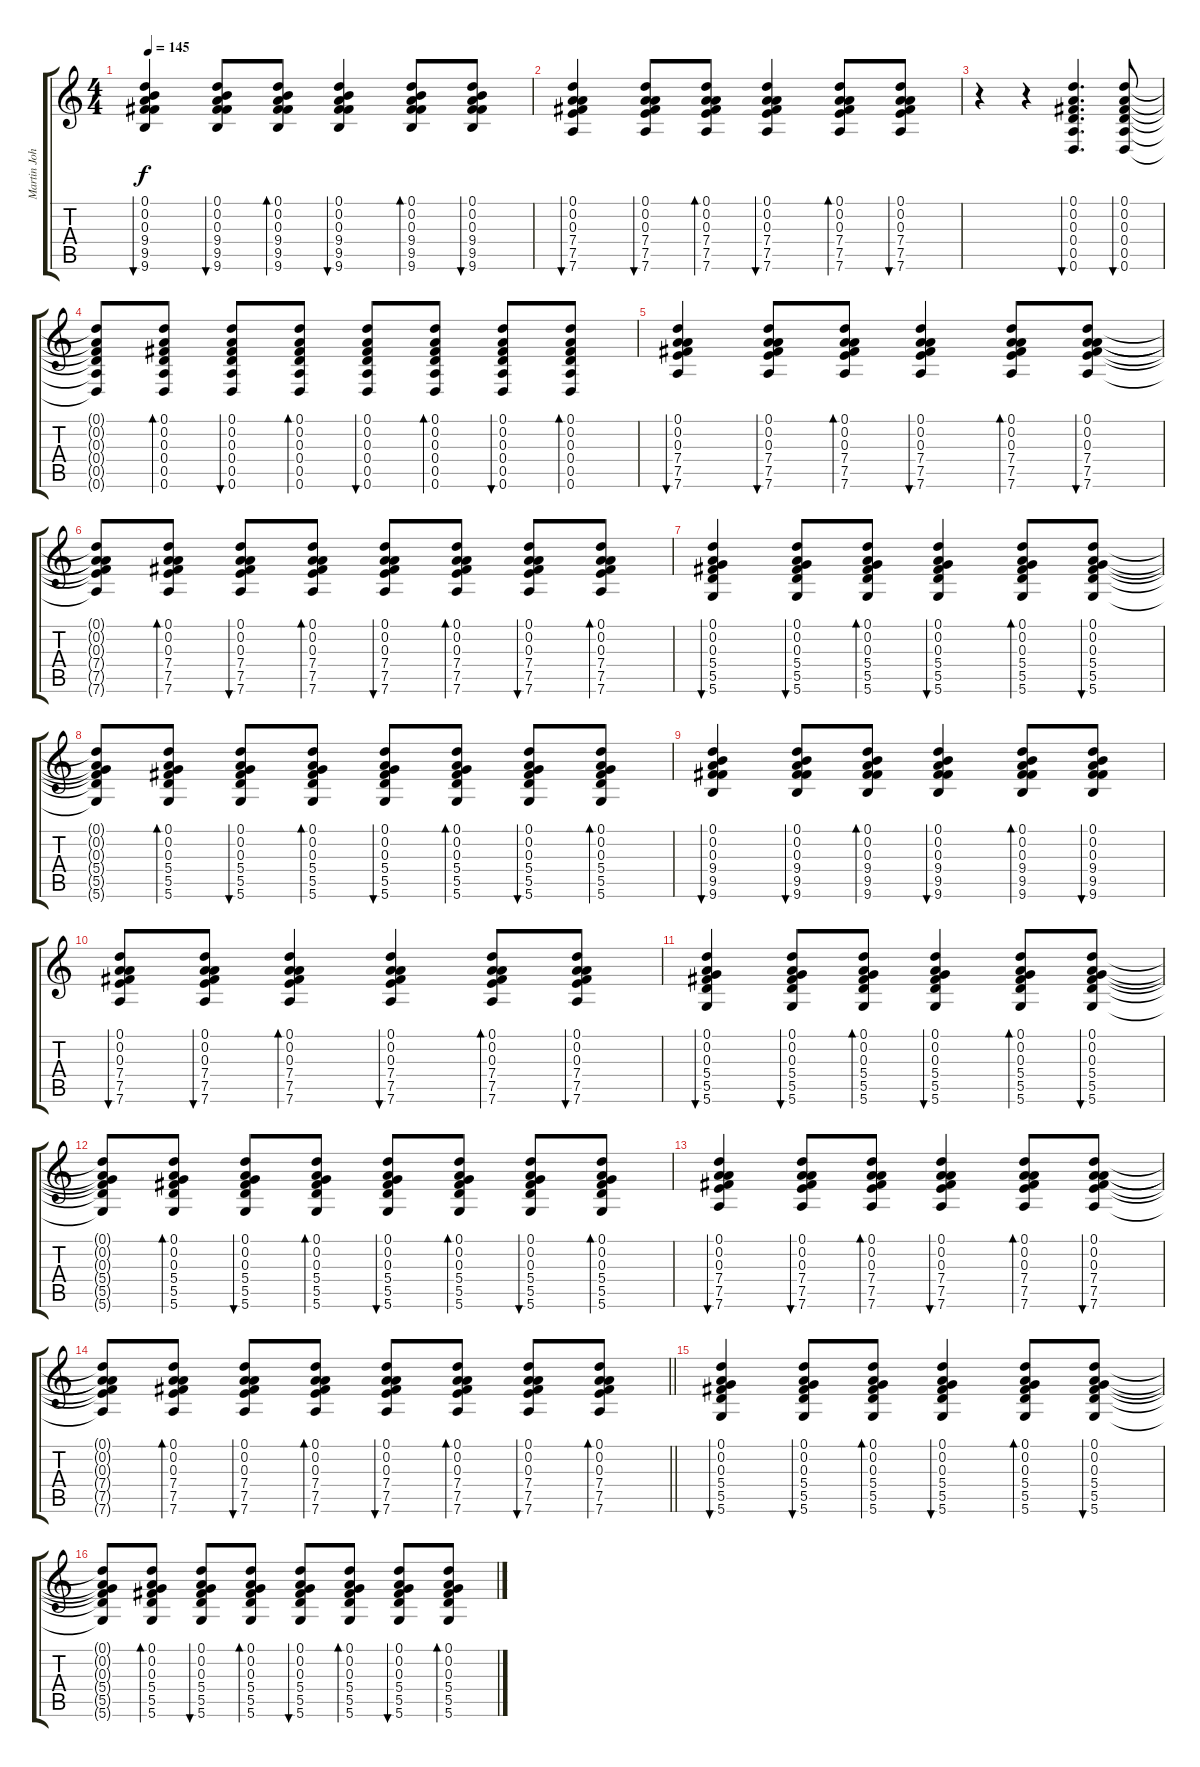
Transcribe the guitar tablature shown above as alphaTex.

\track ("Martin Johnson (Rhythm Guitar)" "Martin Joh") {instrument acousticguitarsteel}
\staff {score tabs}
\tuning (D4 A3 Gb3 D3 A2 D2) {hide}
\ts (4 4)
\tempo 145
\clef g2
\ks c
(0.1 0.2 0.3 9.4 9.5 9.6).4{bu 240 dy f} (0.1 0.2 0.3 9.4 9.5 9.6).8{bu 60} (0.1 0.2 0.3 9.4 9.5 9.6).8{bd 60} (0.1 0.2 0.3 9.4 9.5 9.6).4{bu 60} (0.1 0.2 0.3 9.4 9.5 9.6).8{bd 60} (0.1 0.2 0.3 9.4 9.5 9.6).8{bu 60} |
(0.1 0.2 0.3 7.4 7.5 7.6).4{bu 240} (0.1 0.2 0.3 7.4 7.5 7.6).8{bu 60} (0.1 0.2 0.3 7.4 7.5 7.6).8{bd 60} (0.1 0.2 0.3 7.4 7.5 7.6).4{bu 60} (0.1 0.2 0.3 7.4 7.5 7.6).8{bd 60} (0.1 0.2 0.3 7.4 7.5 7.6).8{bu 60} |
r.4 r.4 (0.1 0.2 0.3 0.4 0.5 0.6).4{d bu 60} (0.1 0.2 0.3 0.4 0.5 0.6).8{bu 60} |
(0.1{t} 0.2{t} 0.3{t} 0.4{t} 0.5{t} 0.6{t}).8 (0.1 0.2 0.3 0.4 0.5 0.6).8{bd 60} (0.1 0.2 0.3 0.4 0.5 0.6).8{bu 60} (0.1 0.2 0.3 0.4 0.5 0.6).8{bd 60} (0.1 0.2 0.3 0.4 0.5 0.6).8{bu 60} (0.1 0.2 0.3 0.4 0.5 0.6).8{bd 60} (0.1 0.2 0.3 0.4 0.5 0.6).8{bu 60} (0.1 0.2 0.3 0.4 0.5 0.6).8{bd 60} |
(0.1 0.2 0.3 7.4 7.5 7.6).4{bu 240} (0.1 0.2 0.3 7.4 7.5 7.6).8{bu 60} (0.1 0.2 0.3 7.4 7.5 7.6).8{bd 60} (0.1 0.2 0.3 7.4 7.5 7.6).4{bu 60} (0.1 0.2 0.3 7.4 7.5 7.6).8{bd 60} (0.1 0.2 0.3 7.4 7.5 7.6).8{bu 60} |
(0.1{t} 0.2{t} 0.3{t} 7.4{t} 7.5{t} 7.6{t}).8 (0.1 0.2 0.3 7.4 7.5 7.6).8{bd 60} (0.1 0.2 0.3 7.4 7.5 7.6).8{bu 60} (0.1 0.2 0.3 7.4 7.5 7.6).8{bd 60} (0.1 0.2 0.3 7.4 7.5 7.6).8{bu 60} (0.1 0.2 0.3 7.4 7.5 7.6).8{bd 60} (0.1 0.2 0.3 7.4 7.5 7.6).8{bu 60} (0.1 0.2 0.3 7.4 7.5 7.6).8{bd 60} |
(0.1 0.2 0.3 5.4 5.5 5.6).4{bu 240} (0.1 0.2 0.3 5.4 5.5 5.6).8{bu 60} (0.1 0.2 0.3 5.4 5.5 5.6).8{bd 60} (0.1 0.2 0.3 5.4 5.5 5.6).4{bu 60} (0.1 0.2 0.3 5.4 5.5 5.6).8{bd 60} (0.1 0.2 0.3 5.4 5.5 5.6).8{bu 60} |
(0.1{t} 0.2{t} 0.3{t} 5.4{t} 5.5{t} 5.6{t}).8 (0.1 0.2 0.3 5.4 5.5 5.6).8{bd 60} (0.1 0.2 0.3 5.4 5.5 5.6).8{bu 60} (0.1 0.2 0.3 5.4 5.5 5.6).8{bd 60} (0.1 0.2 0.3 5.4 5.5 5.6).8{bu 60} (0.1 0.2 0.3 5.4 5.5 5.6).8{bd 60} (0.1 0.2 0.3 5.4 5.5 5.6).8{bu 60} (0.1 0.2 0.3 5.4 5.5 5.6).8{bd 60} |
(0.1 0.2 0.3 9.4 9.5 9.6).4{bu 240} (0.1 0.2 0.3 9.4 9.5 9.6).8{bu 60} (0.1 0.2 0.3 9.4 9.5 9.6).8{bd 60} (0.1 0.2 0.3 9.4 9.5 9.6).4{bu 60} (0.1 0.2 0.3 9.4 9.5 9.6).8{bd 60} (0.1 0.2 0.3 9.4 9.5 9.6).8{bu 60} |
(0.1 0.2 0.3 7.4 7.5 7.6).8{bu 240} (0.1 0.2 0.3 7.4 7.5 7.6).8{bu 60} (0.1 0.2 0.3 7.4 7.5 7.6).4{bd 60} (0.1 0.2 0.3 7.4 7.5 7.6).4{bu 60} (0.1 0.2 0.3 7.4 7.5 7.6).8{bd 60} (0.1 0.2 0.3 7.4 7.5 7.6).8{bu 60} |
(0.1 0.2 0.3 5.4 5.5 5.6).4{bu 240} (0.1 0.2 0.3 5.4 5.5 5.6).8{bu 60} (0.1 0.2 0.3 5.4 5.5 5.6).8{bd 60} (0.1 0.2 0.3 5.4 5.5 5.6).4{bu 60} (0.1 0.2 0.3 5.4 5.5 5.6).8{bd 60} (0.1 0.2 0.3 5.4 5.5 5.6).8{bu 60} |
(0.1{t} 0.2{t} 0.3{t} 5.4{t} 5.5{t} 5.6{t}).8 (0.1 0.2 0.3 5.4 5.5 5.6).8{bd 60} (0.1 0.2 0.3 5.4 5.5 5.6).8{bu 60} (0.1 0.2 0.3 5.4 5.5 5.6).8{bd 60} (0.1 0.2 0.3 5.4 5.5 5.6).8{bu 60} (0.1 0.2 0.3 5.4 5.5 5.6).8{bd 60} (0.1 0.2 0.3 5.4 5.5 5.6).8{bu 60} (0.1 0.2 0.3 5.4 5.5 5.6).8{bd 60} |
(0.1 0.2 0.3 7.4 7.5 7.6).4{bu 240} (0.1 0.2 0.3 7.4 7.5 7.6).8{bu 60} (0.1 0.2 0.3 7.4 7.5 7.6).8{bd 60} (0.1 0.2 0.3 7.4 7.5 7.6).4{bu 60} (0.1 0.2 0.3 7.4 7.5 7.6).8{bd 60} (0.1 0.2 0.3 7.4 7.5 7.6).8{bu 60} |
\barLineRight lightlight
(0.1{t} 0.2{t} 0.3{t} 7.4{t} 7.5{t} 7.6{t}).8 (0.1 0.2 0.3 7.4 7.5 7.6).8{bd 60} (0.1 0.2 0.3 7.4 7.5 7.6).8{bu 60} (0.1 0.2 0.3 7.4 7.5 7.6).8{bd 60} (0.1 0.2 0.3 7.4 7.5 7.6).8{bu 60} (0.1 0.2 0.3 7.4 7.5 7.6).8{bd 60} (0.1 0.2 0.3 7.4 7.5 7.6).8{bu 60} (0.1 0.2 0.3 7.4 7.5 7.6).8{bd 60} |
(0.1 0.2 0.3 5.4 5.5 5.6).4{bu 240} (0.1 0.2 0.3 5.4 5.5 5.6).8{bu 60} (0.1 0.2 0.3 5.4 5.5 5.6).8{bd 60} (0.1 0.2 0.3 5.4 5.5 5.6).4{bu 60} (0.1 0.2 0.3 5.4 5.5 5.6).8{bd 60} (0.1 0.2 0.3 5.4 5.5 5.6).8{bu 60} |
(0.1{t} 0.2{t} 0.3{t} 5.4{t} 5.5{t} 5.6{t}).8 (0.1 0.2 0.3 5.4 5.5 5.6).8{bd 60} (0.1 0.2 0.3 5.4 5.5 5.6).8{bu 60} (0.1 0.2 0.3 5.4 5.5 5.6).8{bd 60} (0.1 0.2 0.3 5.4 5.5 5.6).8{bu 60} (0.1 0.2 0.3 5.4 5.5 5.6).8{bd 60} (0.1 0.2 0.3 5.4 5.5 5.6).8{bu 60} (0.1 0.2 0.3 5.4 5.5 5.6).8{bd 60}
